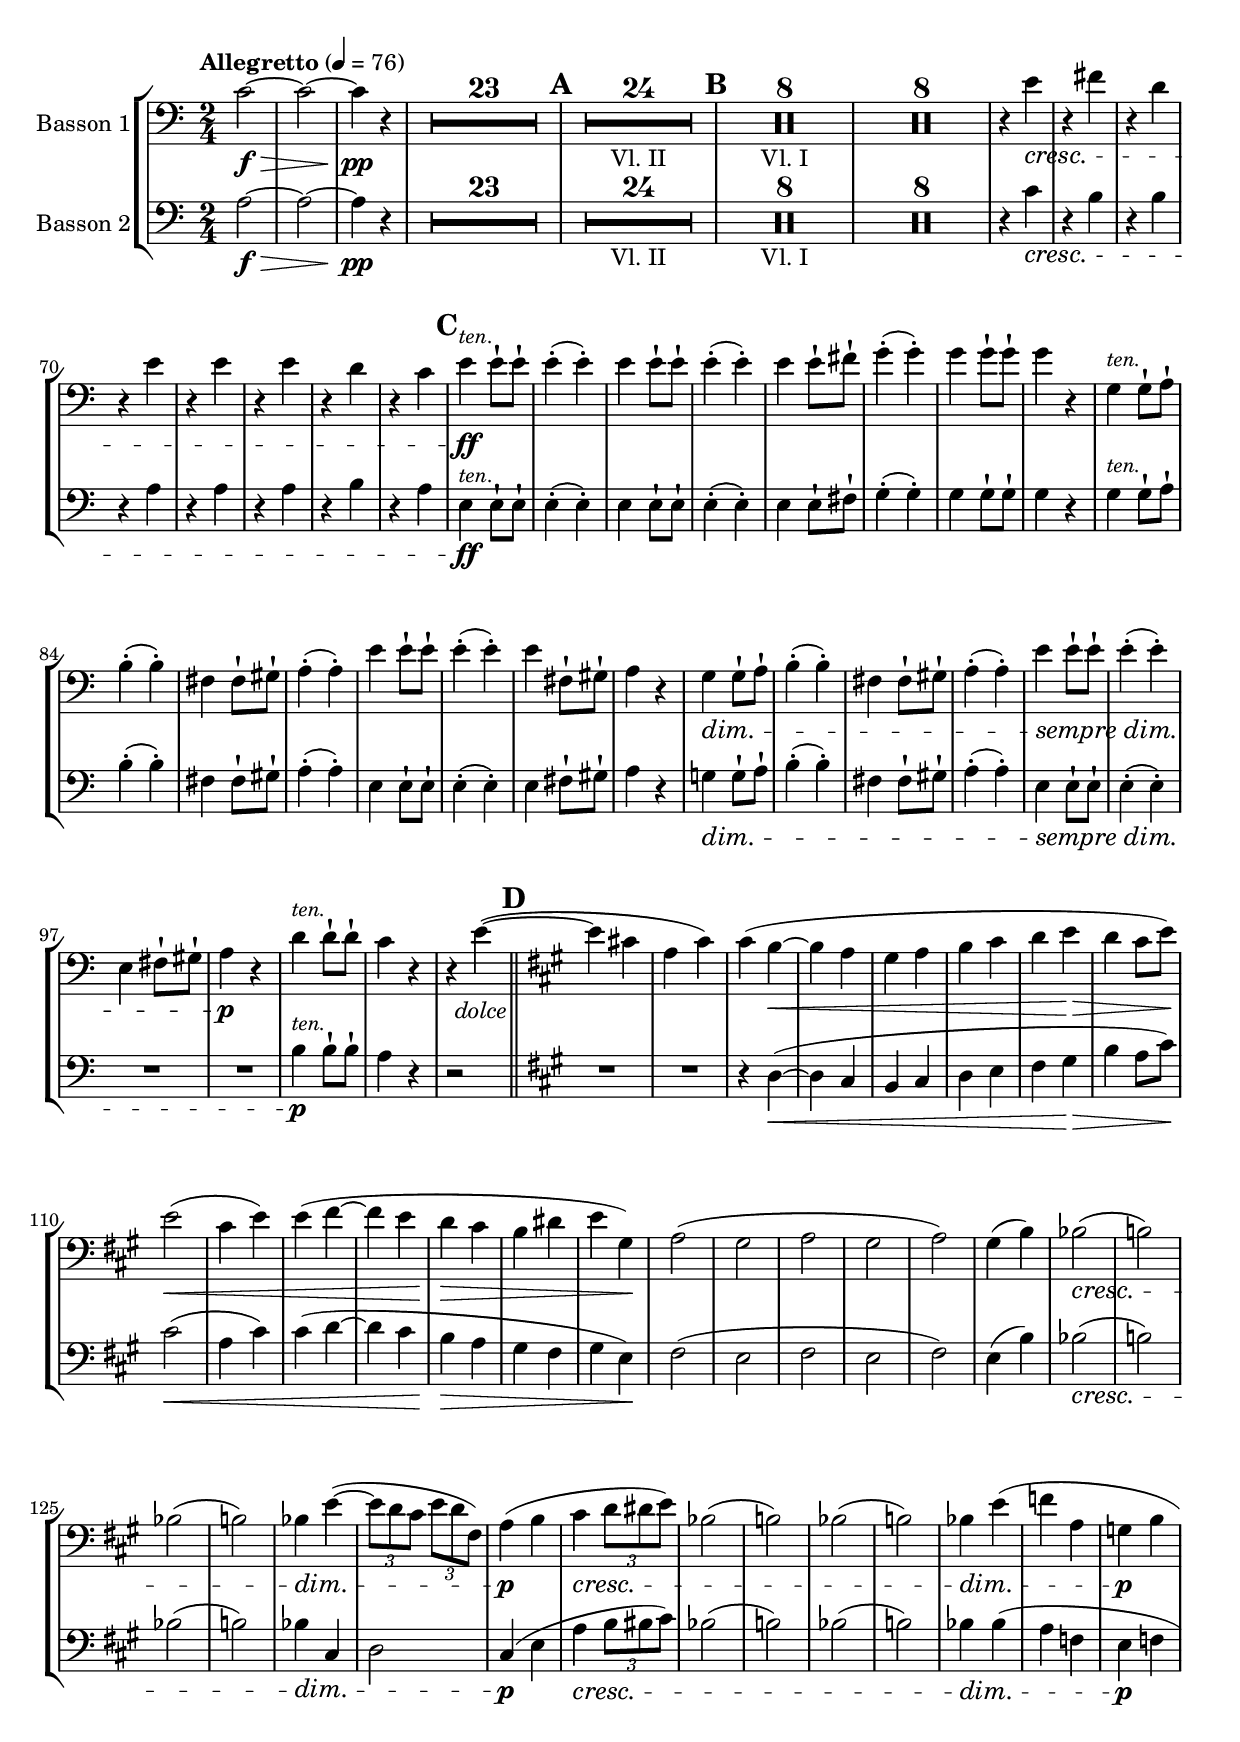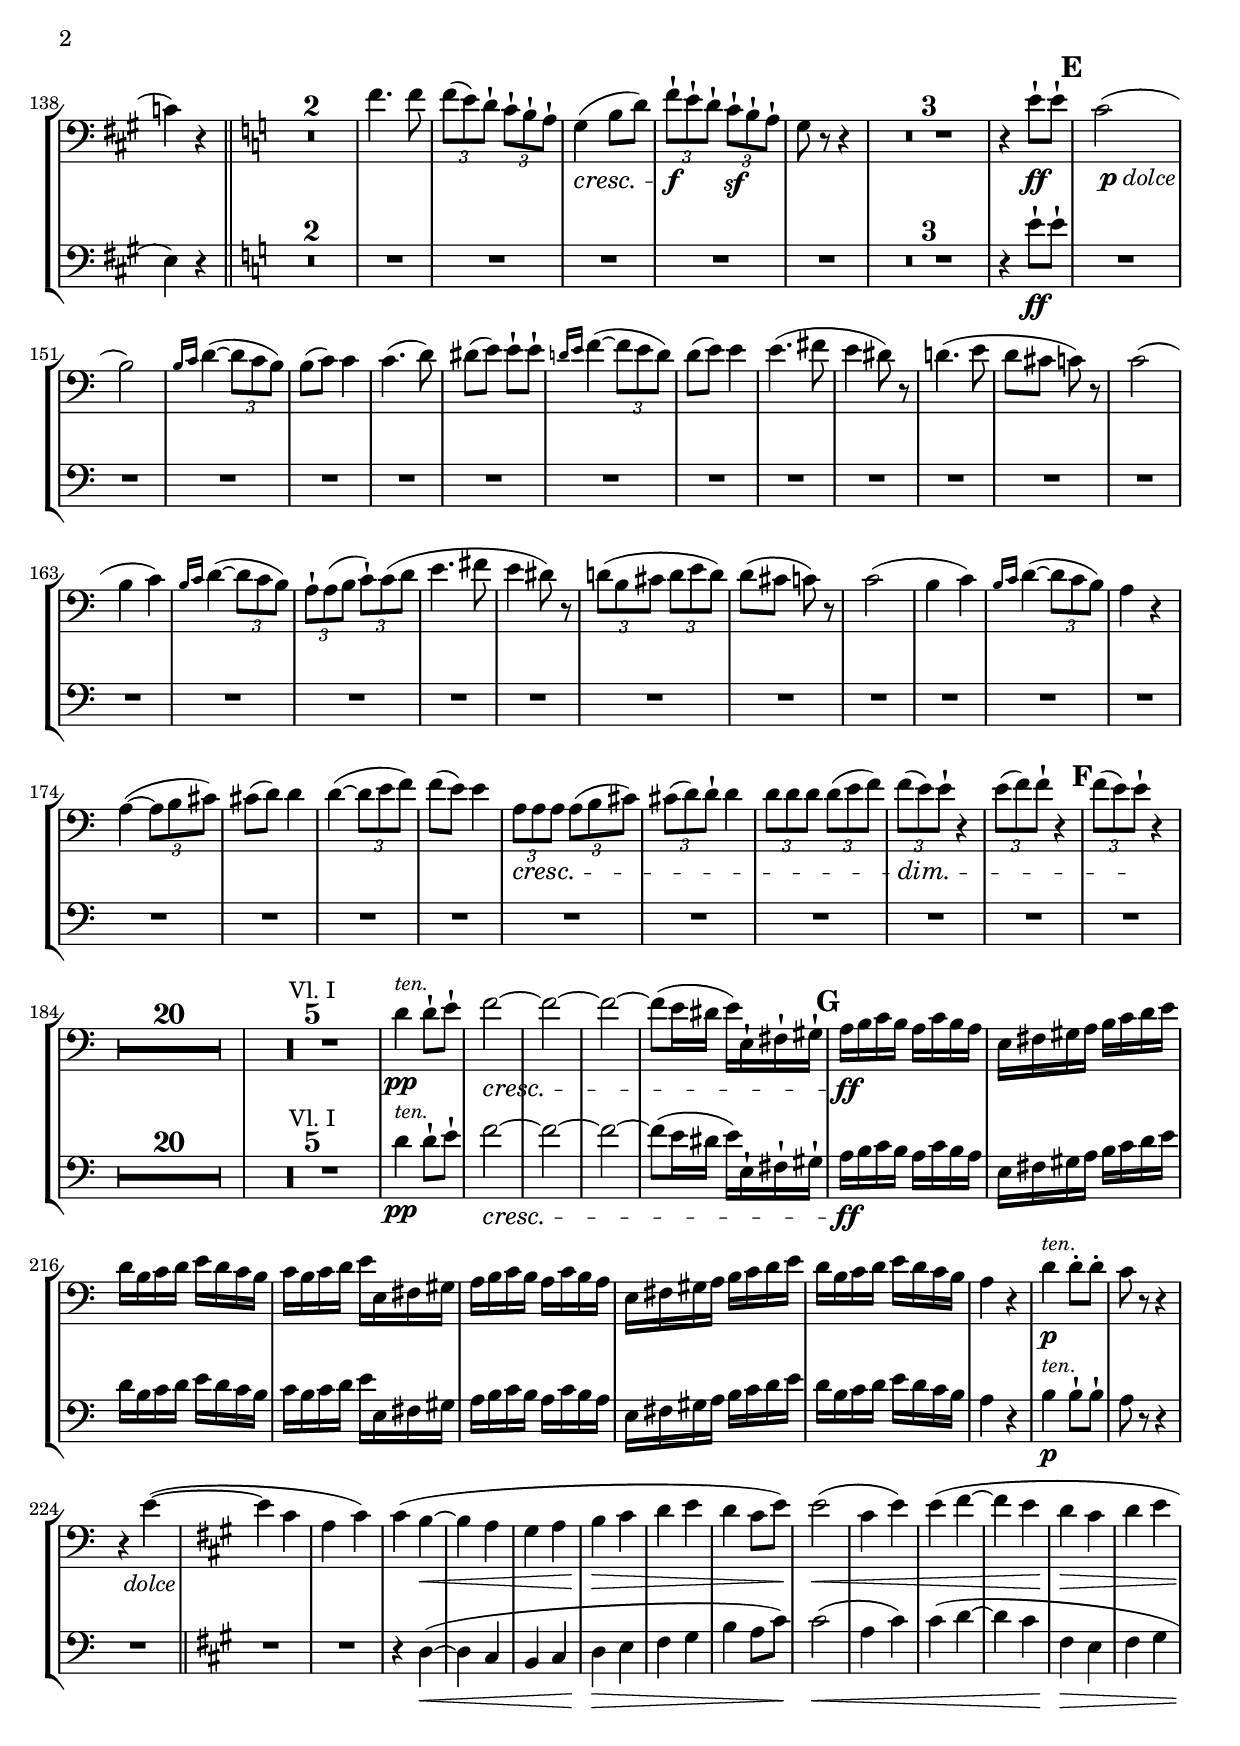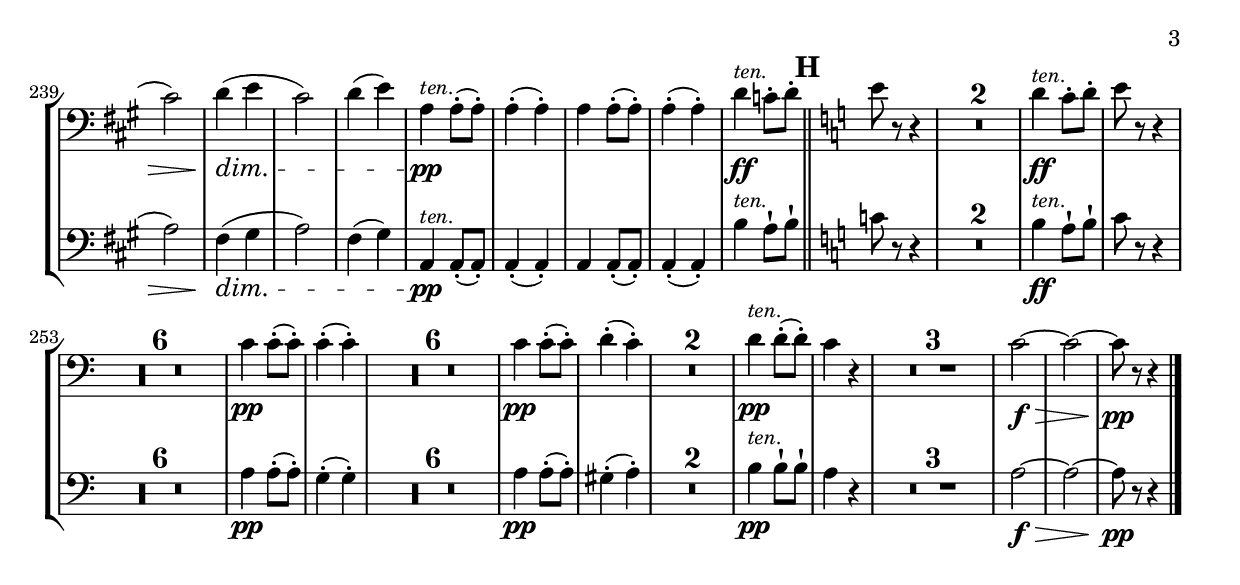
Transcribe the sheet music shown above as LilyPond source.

\version "2.24.3"

\include "../definitions.ly"
\version "2.24.3"

\include "../definitions.ly"

voicebeethovenHxmouvementCxbassonBxmd = \absolute {
\include "../parametres.ly"
\clef bass \time 2/4 \key a \minor \tempo "Allegretto" 4=76
 c'2~ \f\>  |
 c'2~  |
 c'4\pp r4  |
 R2*23  |
 \mark\default
 R2*24_\markup{Vl. II}  |
 \mark\default
 R2*8_\markup{Vl. I}  |
 R2*8  |
 r4 e'4 \cresc  |
 r4 fis'4  |
 r4 d'4  |
 r4 e'4  |
 r4 e'4  |
 r4 e'4  |
 r4 d'4  |
 r4 c'4  |
 \mark\default
 e'4\tenutotext \ff e'8-! e'8-!  |
 e'4-.( e'4-.)  |
 e'4 e'8-! e'8-!  |
 e'4-.( e'4-.)  |
 e'4 e'8-! fis'8-!  |
 g'4-.( g'4-.)  |
 g'4 g'8-! g'8-!  |
 g'4 r4  |
 g4\tenutotext g8-! a8-!  |
 b4-.( b4-.)  |
 fis4 fis8-! gis8-!  |
 a4-.( a4-.)  |
 e'4 e'8-! e'8-!  |
 e'4-.( e'4-.)  |
 e'4 fis8-! gis8-!  |
 a4 r4  |
 g4 \dim g8-! a8-!  |
 b4-.( b4-.)  |
 fis4 fis8-! gis8-!  |
 a4-.( a4-.)  |
 e'4 \sempredim e'8-! e'8-!  |
 e'4-.( e'4-.)  |
 e4 fis8-! gis8-!  |
 a4 \p r4  |
 d'4\tenutotext d'8-! d'8-!  |
 c'4 r4  |
 r4 e'4(~ \dolce \section  |
 \mark\default \barNumberCheck 102
 \key a \major e'4 cis'!4  |
 a4 cis'4)  |
 cis'4( b4~ \<  |
 b4 a4  |
 gis4 a4  |
 b4 cis'4  |
 d'4 e'4 \> |
 d'4 cis'8 e'8)  |
 e'2( \< |
 cis'4 e'4)  |
 e'4( fis'4~  |
 fis'4 e'4  |
 d'4 \> cis'4  |
 b4 dis'4  |
 e'4 gis4) \!  |
 a2(  |
 gis2  |
 a2  |
 gis2  |
 a2)  |
 gis4( b4)  |
 bes2( \cresc  |
 b2)  |
 bes2(  |
 b2)  |
 bes4 \dim e'4(~  |
 \tuplet 3/2 {e'8 d'8 cis'8} \tuplet 3/2 {e'8 d'8 fis8})  |
 a4( \p b4  |
 cis'4 \cresc \tuplet 3/2 {d'8 dis'8 e'8})  |
 bes2(  |
 b2)  |
 bes2(  |
 b2)  |
 bes4 \dim e'4(  |
 f'4 a4  |
 g4 \p b4  |
 c'4) r4 \section  |
 \key a \minor
 R2*2  |
 f'4. f'8  |
 \tuplet 3/2 {f'8( e'8) d'8-!} \tuplet 3/2 {c'8-! b8-! a8-!}  |
 g4( \cresc b8 d'8)  |
 \tuplet 3/2 {f'8-! \f e'8-! d'8-!} \tuplet 3/2 {c'8-! \sf b8-! a8-!}  |
 g8 r8 r4  |
 R2*3  |
 r4 e'8-! \ff e'8-!  |
 \mark\default \barNumberCheck 150
 c'2( \pdolce  |
 b2)  |
 \grace{b16 c'16} d'4(~ \tuplet 3/2 {d'8 c'8 b8})  |
 b8( c'8) c'4  |
 c'4.( d'8)  |
 dis'8( e'8) e'8-! e'8-!  |
 \grace{d'16 e'16} f'4(~ \tuplet 3/2 {f'8 e'8 d'8})  |
 d'8( e'8) e'4  |
 e'4.( fis'8  |
 e'4 dis'8) r8  |
 d'4.( e'8  |
 d'8 cis'8 c'8) r8  |
 c'2(  |
 b4 c'4)  |
 \grace{b16 c'} d'4(~ \tuplet 3/2 {d'8 c'8 b8})  |
 \tuplet 3/2 {a8-! a8( b8} \tuplet 3/2 {c'8-!) c'8( d'8}  |
 e'4. fis'8  |
 e'4 dis'8) r8  |
\tuplet 3/2 {d'8( b8 cis'8} \tuplet 3/2 {d'8 e'8 d'8})  |
 d'8( cis'8 c'8) r8  |
 c'2(  |
 b4 c'4)  |
 \grace{b16 c'} d'4(~ \tuplet 3/2 {d'8 c'8 b8})  |
 a4 r4  |
 a4(~ \tuplet 3/2 {a8 b8 cis'8})  |
 cis'8( d'8) d'4  |
 d'4(~ \tuplet 3/2 {d'8 e'8 f'8})  |
 f'8( e'8) e'4  |
 \tuplet 3/2 {a8 \cresc a8 a8} \tuplet 3/2 {a8( b8 cis'8)}  |
\tuplet 3/2 {cis'8( d'8) d'8-!} d'4  |
\tuplet 3/2 {d'8 d'8 d'8} \tuplet 3/2 {d'8( e'8 f'8)}  |
 \tuplet 3/2 {f'8( \dim e'8 ) e'8-!} r4  |
\tuplet 3/2 {e'8( f'8) f'8-!} r4  |
\mark\default \barNumberCheck 183
 \tuplet 3/2 {f'8( e'8) e'8-! \!} r4  |
 R2*20  |
 R2*5^\markup{Vl. I}  |
 d'4\tenutotext \pp d'8-! e'8-!  |
 f'2~ \cresc  |
 f'2~  |
 f'2~  |
 f'8( e'16 dis'16 e'16) e16-! fis16-! gis16-!  |
 \mark\default \barNumberCheck 214
 a16 \ff b16 c'16 b16 a16 c'16 b16 a16  |
 e16 fis16 gis16 a16 b16 c'16 d'16 e'16  |
 d'16 b16 c'16 d'16 e'16 d'16 c'16 b16  |
 c'16 b16 c'16 d'16 e'16 e16 fis16 gis16  |
 a16 b16 c'16 b16 a16 c'16 b16 a16  |
 e16 fis16 gis16 a16 b16 c'16 d'16 e'16  |
 d'16 b16 c'16 d'16 e'16 d'16 c'16 b16  |
 a4 r4  |
 d'4\tenutotext \p d'8-. d'8-.  |
 c'8 r8 r4  |
 r4 e'4(~ \dolce  |
 \key a \major
 e'4 cis'4  |
 a4 cis'4 ) |
 cis'4( b4~ \<  |
 b4 a4  |
 gis4 a4  |
 b4 \> cis'4  |
 d'4 e'4  |
 d'4 cis'8 e'8)  |
 e'2( \<  |
 cis'4 e'4)  |
 e'4( fis'4~  |
 fis'4 e'4  |
 d'4 \> cis'4  |
 d'4 e'4  |
 cis'2)  |
 d'4( \dim e'4  |
 cis'2)  |
 d'4( e'4)  |
 a4\tenutotext \pp a8-.( a8-.)  |
 a4-.( a4-.)  |
 a4 a8-.( a8-.)  |
 a4-.( a4-.)  |
 d'4\tenutotext \ff c'8-. d'8-. \section  |
 \mark\default \barNumberCheck 248
 \key a \minor e'8 r8 r4  |
 R2*2  |
 d'4\tenutotext \ff c'8-. d'8-.  |
 e'8 r8 r4  |
 R2*6  |
 c'4 \pp c'8-.( c'8-.)  |
 c'4-.( c'4-.)  |
 R2*6  |
 c'4 \pp c'8-.( c'8-.)  |
 d'4-.( c'4-.)  |
 R2*2  |
 d'4\tenutotext \pp d'8-.( d'8-.)  |
 c'4 r4  |
 R2*3  |
 c'2~ \f\>  |
 c'2~  |
 c'8 \pp r8 r4  \fine |
 }

\version "2.24.3"

\include "../definitions.ly"

voicebeethovenHxmouvementCxbassonCxmd = \absolute {
\include "../parametres.ly"
\clef bass \time 2/4 \key a \minor \tempo "Allegretto" 4=76
 a2~ \f\>  |
 a2~  |
 a4 \pp r4  |
 R2*23  |
 \mark\default
 R2*24_\markup{Vl. II}  |
 \mark\default
 R2*8_\markup{Vl. I}  |
 R2*8  |
 r4 c'4 \cresc  |
 r4 b4  |
 r4 b4  |
 r4 a4  |
 r4 a4  |
 r4 a4  |
 r4 b4  |
 r4 a4  |
 \mark\default \barNumberCheck 75
 e4\tenutotext \ff e8-! e8-!  |
 e4-.( e4-.)  |
 e4 e8-! e8-!  |
 e4-.( e4-.)  |
 e4 e8-! fis8-!  |
 g4-.( g4-.)  |
 g4 g8-! g8-!  |
 g4 r4  |
 g4\tenutotext g8-! a8-!  |
 b4-.( b4-.)  |
 fis4 fis8-! gis8-!  |
 a4-.( a4-.)  |
 e4 e8-! e8-!  |
 e4-.( e4-.)  |
 e4 fis8-! gis8-!  |
 a4 r4  |
 g!4 \dim g8-! a8-!  |
 b4-.( b4-.)  |
 fis4 fis8-! gis8-!  |
 a4-.( a4-.)  |
 e4 \sempredim e8-! e8-!  |
 e4-.( e4-.)  |
 R2*2  |
 b4\tenutotext \p b8-! b8-!  |
 a4 r4  |
 r2 \section  |
 \mark\default \barNumberCheck 102
 \key a \major
 R2*2  |
 r4 d4(~ \<  |
 d4 cis4  |
 b,4 cis4  |
 d4 e4  |
 fis4 gis4 \>  |
 b4 a8 cis'8)  |
 cis'2( \<  |
 a4 cis'4)  |
 cis'4( d'4~  |
 d'4 cis'4  |
 b4 \> a4  |
 gis4 fis4  |
 gis4 e4) \!  |
 fis2(  |
 e2  |
 fis2  |
 e2  |
 fis2)  |
 e4( b4)  |
 bes2( \cresc  |
 b2)  |
 bes2(  |
 b2)  |
 bes4 \dim cis4  |
 d2  |
 cis4( \p e4  |
 a4 \cresc \tuplet 3/2 {b8 bis8 cis'8})  |
 bes2(  |
 b2)  |
 bes2(  |
 b2)  |
 bes4 \dim bes4(  |
 a4 f4  |
 e4 \p f4  |
 e4) r4 \section  |
 \key a \minor
 R2*10  |
 r4 e'8-! \ff e'8-!  |
 \mark\default \barNumberCheck 150
 R2*33  |
 \mark\default
 R2*21  |
 R2*5^\markup{Vl. I}  |
 d'4\tenutotext \pp d'8-! e'8-!  |
 f'2~ \cresc  |
 f'2~  |
 f'2~  |
 f'8( e'16 dis'16 e'16) e16-! fis16-! gis16-!  |
 \mark\default \barNumberCheck 214
 a16 \ff b16 c'16 b16 a16 c'16 b16 a16  |
 e16 fis16 gis16 a16 b16 c'16 d'16 e'16  |
 d'16 b16 c'16 d'16 e'16 d'16 c'16 b16  |
 c'16 b16 c'16 d'16 e'16 e16 fis16 gis16  |
 a16 b16 c'16 b16 a16 c'16 b16 a16  |
 e16 fis16 gis16 a16 b16 c'16 d'16 e'16  |
 d'16 b16 c'16 d'16 e'16 d'16 c'16 b16  |
 a4 r4  |
 b4\tenutotext \p b8-! b8-!  |
 a8 r8 r4  |
 R2 \section  |
 \key a \major
 R2*2  |
 r4 d4(~ \<  |
 d4 cis4  |
 b,4 cis4  |
 d4 \> e4  |
 fis4 gis4  |
 b4 a8 cis'8)  |
 cis'2( \<  |
 a4 cis'4)  |
 cis'4( d'4~  |
 d'4 cis'4  |
 fis4 \> e4  |
 fis4 gis4  |
 a2)  |
 fis4( \dim gis4  |
 a2)  |
 fis4( gis4)  |
 a,4\tenutotext \pp a,8-.( a,8-.)  |
 a,4-.( a,4-.)  |
 a,4 a,8-.( a,8-.)  |
 a,4-.( a,4-.)  |
 b4\tenutotext a8-! b8-! \section  |
 \key a \minor c'!8 r8 r4  |
 R2*2  |
 b4\tenutotext \ff a8-! b8-!  |
 c'8 r8 r4  |
 R2*6  |
 a4 \pp a8-.( a8-.)  |
 g4-.( g4-.)  |
 R2*6  |
 a4 \pp a8-.( a8-.)  |
 gis4-.( a4-.)  |
 R2*2  |
 b4\tenutotext \pp b8-! b8-!  |
 a4 r4  |
 R2*3  |
 a2~ \f\>  |
 a2~  |
 a8 \pp r8 r4 \fine  |
 }



\score {
  \new StaffGroup
  	<<
  		\new Staff \with { instrumentName = "Basson 1" } \voicebeethovenHxmouvementCxbassonBxmd
  		\new Staff \with { instrumentName = "Basson 2" } \voicebeethovenHxmouvementCxbassonCxmd
  	>>
  \layout {\context {
    \Staff
    \consists #Measure_counter_engraver
  }}
}
